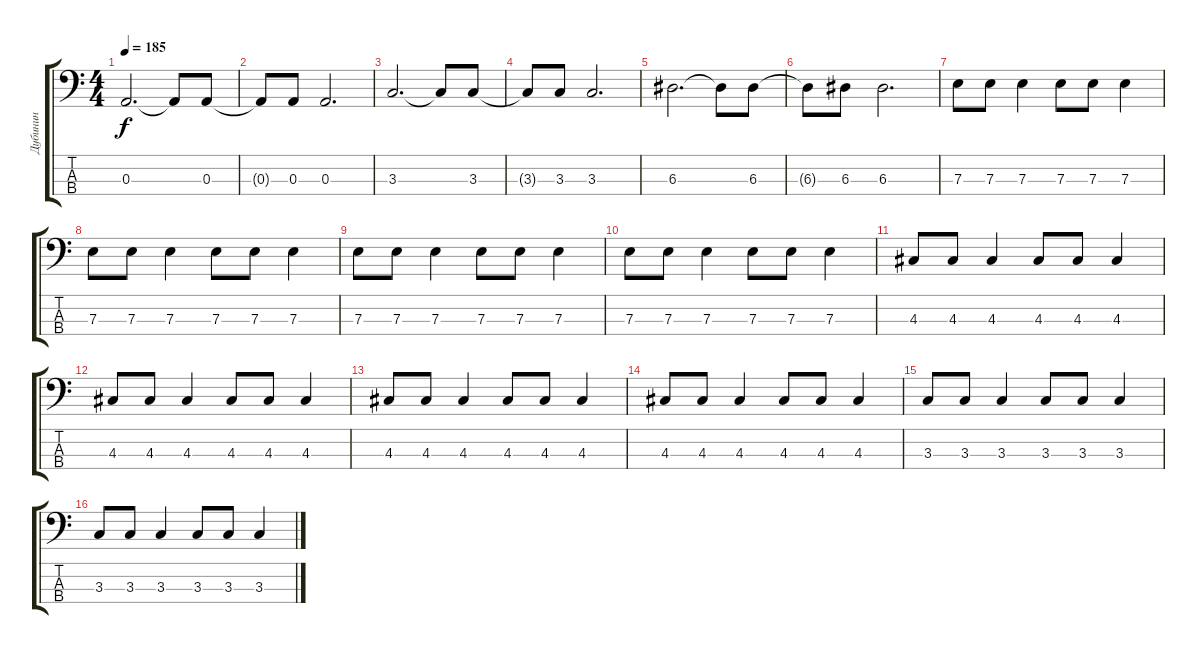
\track ("Дубинин" "Дубинин") {instrument electricbassfinger}
\staff {score tabs}
\tuning (G2 D2 A1 E1) {hide}
\ts (4 4)
\tempo 185
\clef f4
\ks c
0.3.2{d dy f} 0.3{t}.8 0.3.8 |
0.3{t}.8 0.3.8 0.3.2{d} |
3.3.2{d} 3.3{t}.8 3.3.8 |
3.3{t}.8 3.3.8 3.3.2{d} |
6.3.2{d} 6.3{t}.8 6.3.8 |
6.3{t}.8 6.3.8 6.3.2{d} |
7.3.8 7.3.8 7.3.4 7.3.8 7.3.8 7.3.4 |
7.3.8 7.3.8 7.3.4 7.3.8 7.3.8 7.3.4 |
7.3.8 7.3.8 7.3.4 7.3.8 7.3.8 7.3.4 |
7.3.8 7.3.8 7.3.4 7.3.8 7.3.8 7.3.4 |
4.3.8 4.3.8 4.3.4 4.3.8 4.3.8 4.3.4 |
4.3.8 4.3.8 4.3.4 4.3.8 4.3.8 4.3.4 |
4.3.8 4.3.8 4.3.4 4.3.8 4.3.8 4.3.4 |
4.3.8 4.3.8 4.3.4 4.3.8 4.3.8 4.3.4 |
3.3.8 3.3.8 3.3.4 3.3.8 3.3.8 3.3.4 |
3.3.8 3.3.8 3.3.4 3.3.8 3.3.8 3.3.4
